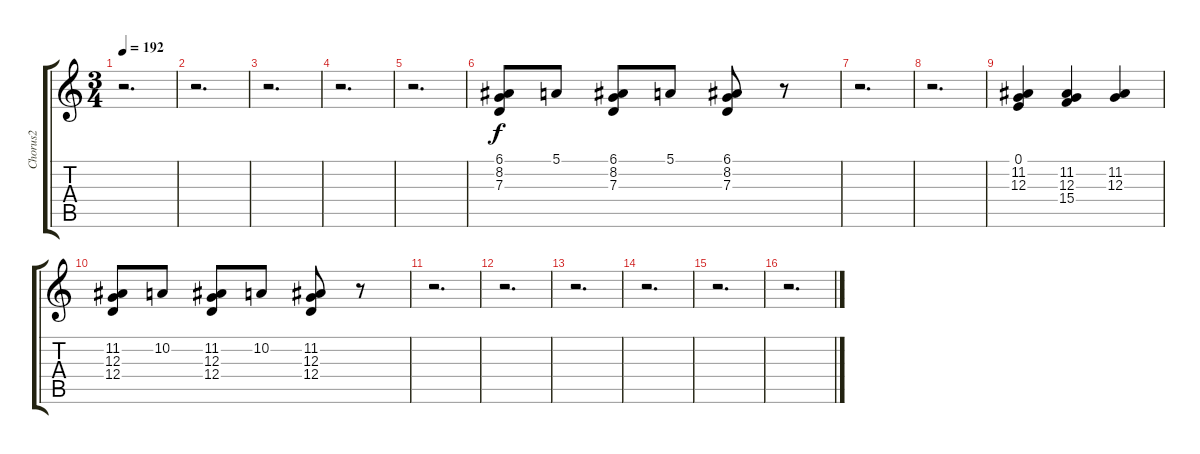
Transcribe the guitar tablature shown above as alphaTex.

\track ("Chorus2" "Chorus2") {instrument choiraahs}
\staff {score tabs}
\tuning (E4 B3 G3 D3 A2 E2) {hide}
\ts (3 4)
\tempo 192
\clef g2
\ks c
r.2{d dy f} |
r.2{d} |
r.2{d} |
r.2{d} |
r.2{d} |
(6.1 8.2 7.3).8 5.1.8 (6.1 8.2 7.3).8 5.1.8 (6.1 8.2 7.3).8 r.8 |
r.2{d} |
r.2{d} |
(0.1 11.2 12.3).4 (11.2 12.3 15.4).4 (11.2 12.3).4 |
(11.2 12.3 12.4).8 10.2.8 (11.2 12.3 12.4).8 10.2.8 (11.2 12.3 12.4).8 r.8 |
r.2{d} |
r.2{d} |
r.2{d} |
r.2{d} |
r.2{d} |
r.2{d}
